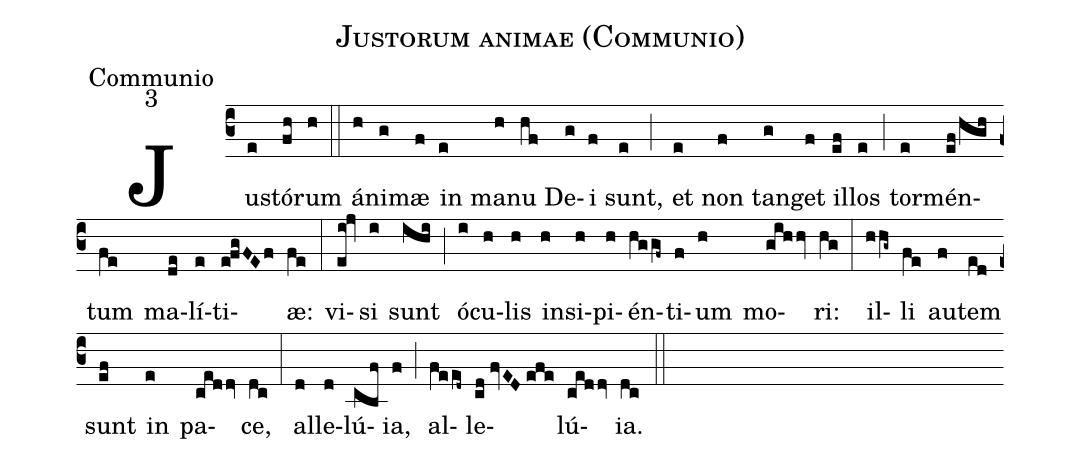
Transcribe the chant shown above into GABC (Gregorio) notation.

name:Justorum animae (Communio);
office-part:Communio;
mode:3;
%%
(c3) Ju(e)stó(fh)rum(h) (::) á(h)ni(g)mæ(f) in(e) ma(h)nu(hf) De(g)i(f) sunt,(e) (;) et(e) non(f) tan(g)get(f) il(ef)los(e) (;) tor(e)mén(ef/hgh)tum(fe) ma(de)lí(e)ti(e!fgFEf)æ:(fe) (:) vi(ei!jv)si(i) sunt(ihi) (;) ó(i)cu(h)lis(h) in(h)si(h)pi(h)én(hggf~)ti(f)um(h) mo(gihhv)ri:(hg) (:) il(hhg~)li(fe) au(f)tem(ed) sunt(ef) in(e) pa(ceddv)ce,(dc) (:) al(d)le(d)lú(cbf)ia,(f) (;) al(feed~)le(cd//fvED//efe)lú(ceddv)ia.(dc) (::)
